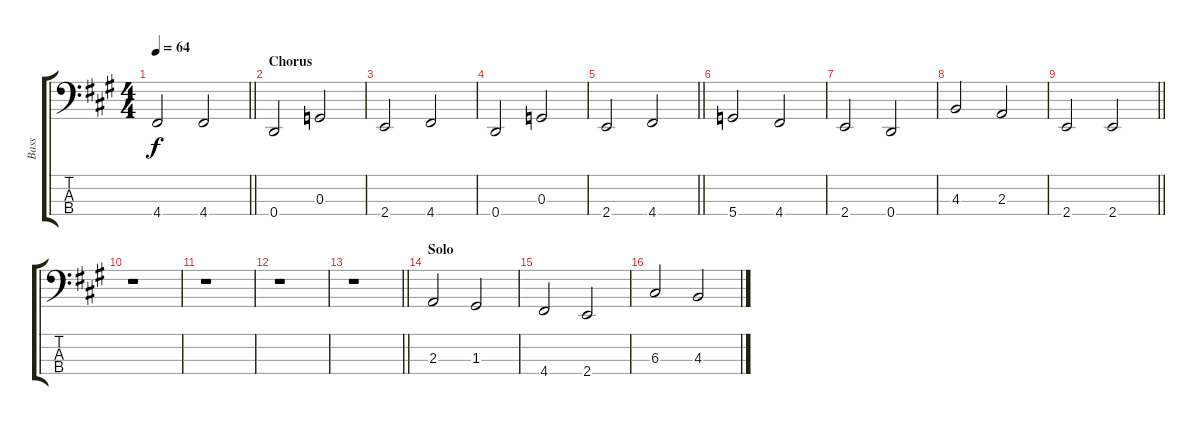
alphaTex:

\track ("Bass" "Bass") {instrument electricbassfinger}
\staff {score tabs}
\tuning (F2 C2 G1 D1) {hide}
\ts (4 4)
\tempo 64
\clef f4
\barLineRight lightlight
\ks a
4.4.2{dy f} 4.4.2 |
\section ("" "Chorus")
0.4.2 0.3.2 |
2.4.2 4.4.2 |
0.4.2 0.3.2 |
\barLineRight lightlight
2.4.2 4.4.2 |
5.4.2 4.4.2 |
2.4.2 0.4.2 |
4.3.2 2.3.2 |
\barLineRight lightlight
2.4.2 2.4.2 |
r.1 |
r.1 |
r.1 |
\barLineRight lightlight
r.1 |
\section ("" "Solo")
2.3.2 1.3.2 |
4.4.2 2.4.2 |
6.3.2 4.3.2
